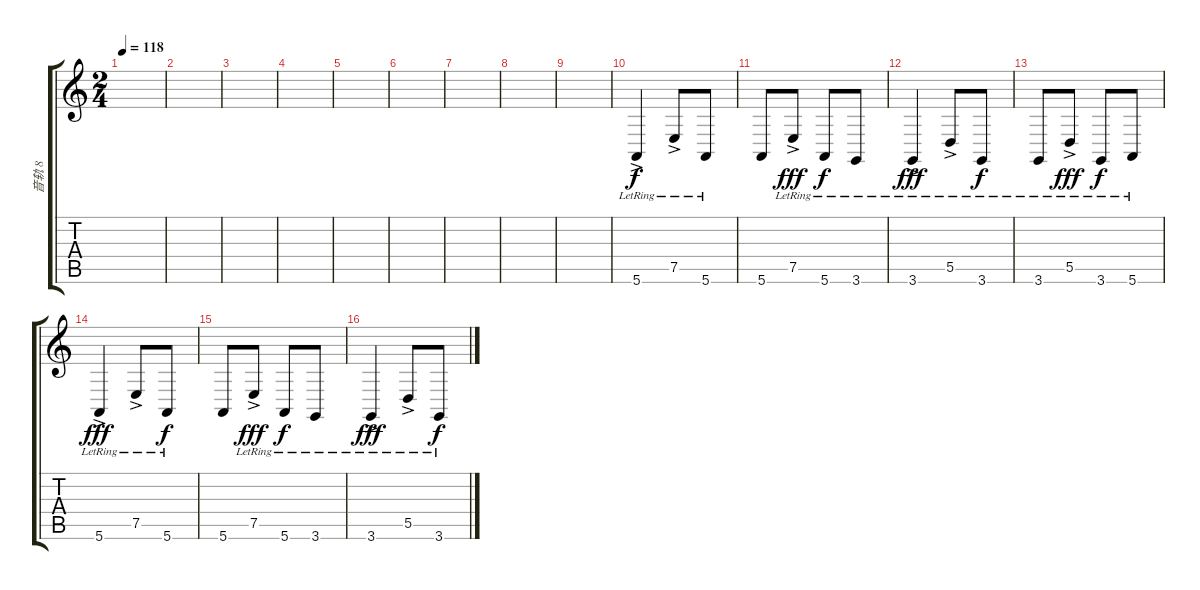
\track ("音轨 8" "音轨 8") {instrument churchorgan}
\staff {score tabs}
\tuning (E4 B3 G3 D3 A2 E2) {hide}
\ts (2 4)
\tempo 118
\clef g2
\ks c
|
|
|
|
|
|
|
|
|
5.6{ac lr}.4 7.5{ac lr}.8 5.6{lr}.8{dy f} |
5.6.8 7.5{ac lr}.8{dy fff} 5.6{lr}.8{dy f} 3.6{lr}.8 |
3.6{ac lr}.4{dy fff} 5.5{ac lr}.8 3.6{lr}.8{dy f} |
3.6{lr}.8 5.5{ac lr}.8{dy fff} 3.6{lr}.8{dy f} 5.6{lr}.8 |
5.6{ac lr}.4{dy fff} 7.5{ac lr}.8 5.6{lr}.8{dy f} |
5.6.8 7.5{ac lr}.8{dy fff} 5.6{lr}.8{dy f} 3.6{lr}.8 |
3.6{ac lr}.4{dy fff} 5.5{ac lr}.8 3.6{lr}.8{dy f}
